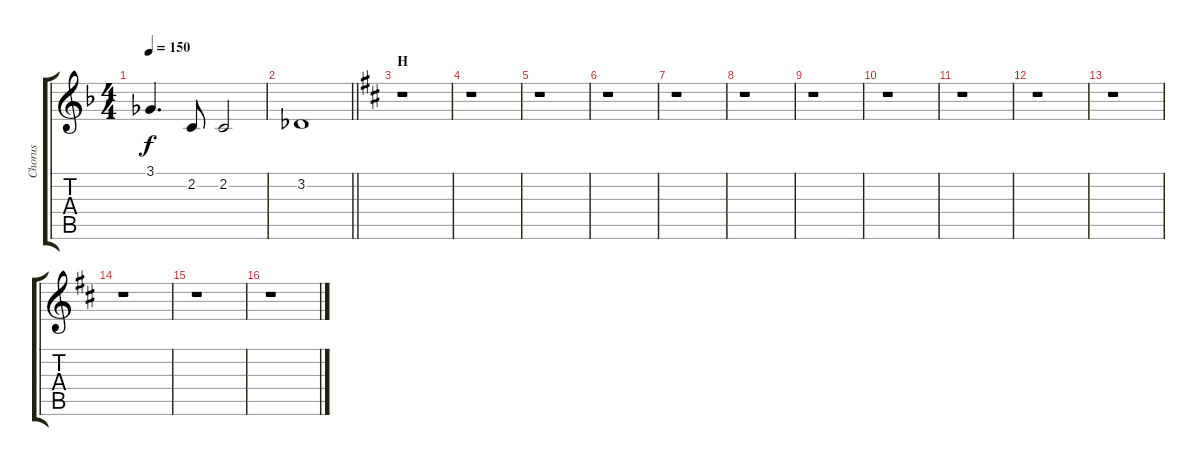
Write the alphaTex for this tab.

\track ("Chorus" "Chorus") {instrument voiceoohs}
\staff {score tabs}
\tuning (Eb4 Bb3 Gb3 Db3 Ab2 Eb2) {hide}
\ts (4 4)
\tempo 150
\clef g2
\ks f
3.1.4{d dy f} 2.2.8 2.2.2 |
\barLineRight lightlight
3.2.1 |
\section ("" "H")
\ks d
r.1 |
r.1 |
r.1 |
r.1 |
r.1 |
r.1 |
r.1 |
r.1 |
r.1 |
r.1 |
r.1 |
r.1 |
r.1 |
r.1
